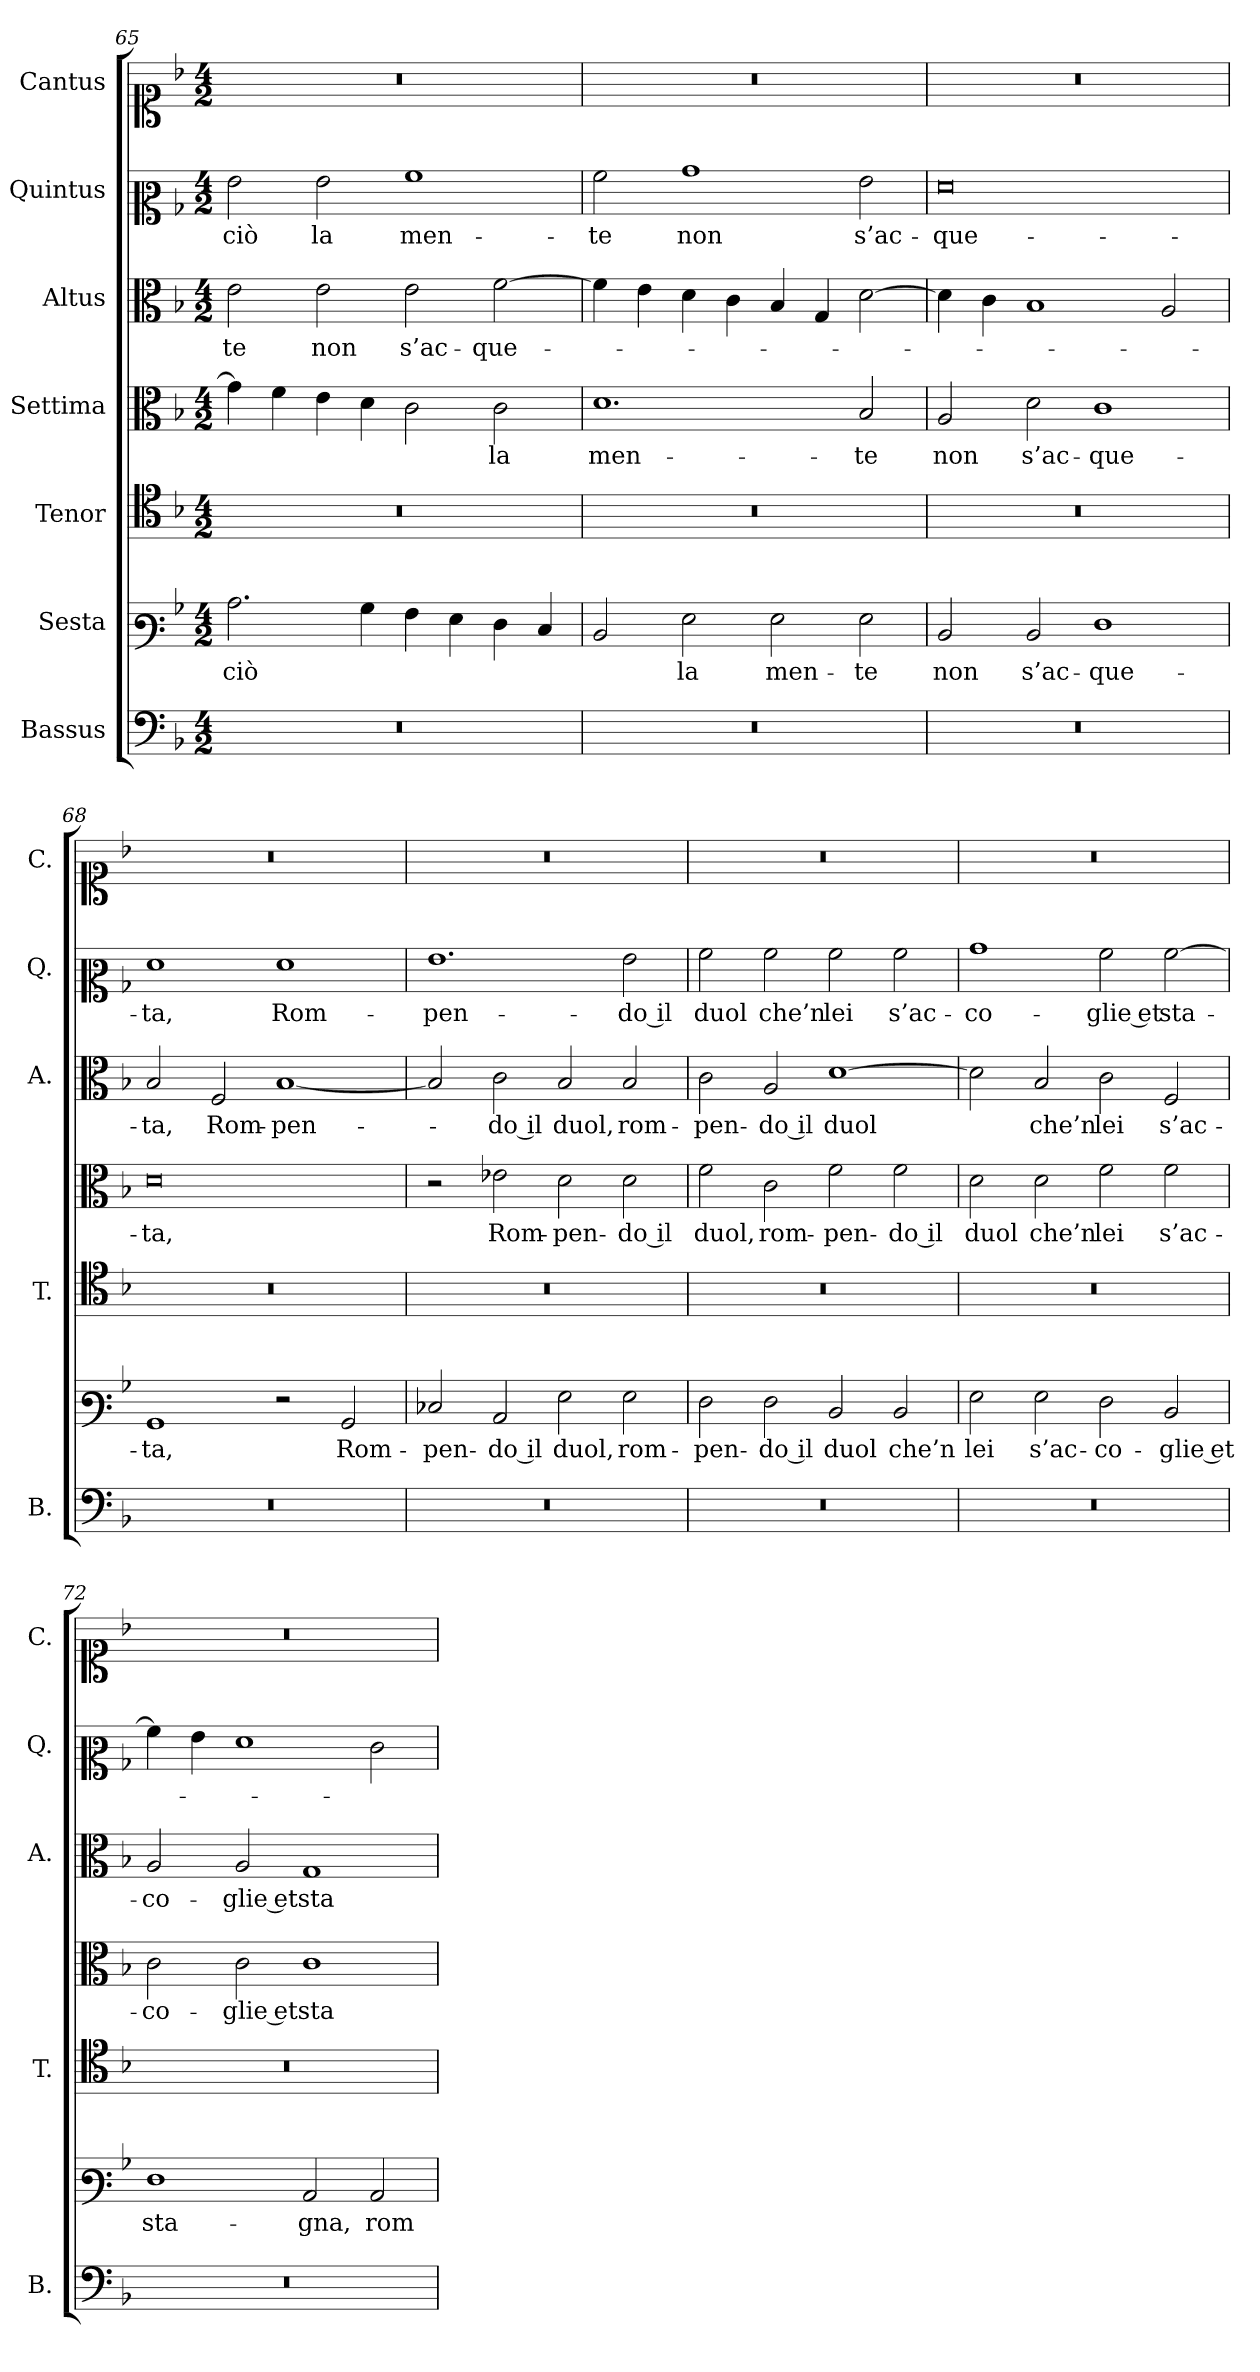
**kern	**kern	**text	**kern	**kern	**text	**kern	**text	**kern	**text	**kern
*part7	*part6	*part6	*part5	*part4	*part4	*part3	*part3	*part2	*part2	*part1
*staff7	*staff6	*staff6	*staff5	*staff4	*staff4	*staff3	*staff3	*staff2	*staff2	*staff1
*I"Bassus	*I"Sesta	*	*I"Tenor	*I"Settima	*	*I"Altus	*	*I"Quintus	*	*I"Cantus
*I'B.	*	*	*I'T.	*	*	*I'A.	*	*I'Q.	*	*I'C.
*clefF4	*clefF3	*	*clefC4	*clefC3	*	*clefC3	*	*clefC2	*	*clefC1
*k[b-]	*k[b-]	*	*k[b-]	*k[b-]	*	*k[b-]	*	*k[b-]	*	*k[b-]
*M4/2	*M4/2	*	*M4/2	*M4/2	*	*M4/2	*	*M4/2	*	*M4/2
=65	=65	=65	=65	=65	=65	=65	=65	=65	=65	=65
!	!	!LO:LY:b	!	!	!	!	!LO:LY:b	!	!LO:LY:b	!
0r	2.c\	ciò	0r	4g\]	.	2e\	-te	2g\	ciò	0r
.	.	.	.	4f\	.	.	.	.	.	.
!	!	!	!	!	!	!	!LO:LY:b	!	!LO:LY:b	!
.	.	.	.	4e\	.	2e\	non	2g\	la	.
.	4B-\	.	.	4d\	.	.	.	.	.	.
!	!	!	!	!	!	!	!LO:LY:b	!	!LO:LY:b	!
.	4A\	.	.	2c\	.	2e\	s’ac-	1a	men-	.
.	4G\	.	.	.	.	.	.	.	.	.
!	!	!	!	!	!LO:LY:b	!	!LO:LY:b	!	!	!
.	4F\	.	.	2c\	la	[2f\	-que-	.	.	.
.	4E/	.	.	.	.	.	.	.	.	.
=66	=66	=66	=66	=66	=66	=66	=66	=66	=66	=66
!	!	!	!	!	!LO:LY:b	!	!	!	!LO:LY:b	!
0r	2D/	.	0r	1.d	men-	4f\]	.	2a\	-te	0r
.	.	.	.	.	.	4e\	.	.	.	.
!	!	!LO:LY:b	!	!	!	!	!	!	!LO:LY:b	!
.	2G\	la	.	.	.	4d\	.	1b-	non	.
.	.	.	.	.	.	4c\	.	.	.	.
!	!	!LO:LY:b	!	!	!	!	!	!	!	!
.	2G\	men-	.	.	.	4B-/	.	.	.	.
.	.	.	.	.	.	4G/	.	.	.	.
!	!	!LO:LY:b	!	!	!LO:LY:b	!	!	!	!LO:LY:b	!
.	2G\	-te	.	2B-/	-te	[2d\	.	2g\	s’ac-	.
=67	=67	=67	=67	=67	=67	=67	=67	=67	=67	=67
!	!	!LO:LY:b	!	!	!LO:LY:b	!	!	!	!LO:LY:b	!
0r	2D/	non	0r	2A/	non	4d\]	.	0f	-que-	0r
.	.	.	.	.	.	4c\	.	.	.	.
!	!	!LO:LY:b	!	!	!LO:LY:b	!	!	!	!	!
.	2D/	s’ac-	.	2d\	s’ac-	1B-	.	.	.	.
!	!	!LO:LY:b	!	!	!LO:LY:b	!	!	!	!	!
.	1F	-que-	.	1c	-que-	.	.	.	.	.
.	.	.	.	.	.	2A/	.	.	.	.
=68	=68	=68	=68	=68	=68	=68	=68	=68	=68	=68
!	!	!LO:LY:b	!	!	!LO:LY:b	!	!LO:LY:b	!	!LO:LY:b	!
0r	1BB-	-ta,	0r	0d	-ta,	2B-/	-ta,	1f	-ta,	0r
!	!	!	!	!	!	!	!LO:LY:b	!	!	!
.	.	.	.	.	.	2F/	Rom-	.	.	.
!	!	!	!	!	!	!	!LO:LY:b	!	!LO:LY:b	!
.	2r	.	.	.	.	[1B-	pen-	1f	Rom-	.
!	!	!LO:LY:b	!	!	!	!	!	!	!	!
.	2BB-/	Rom-	.	.	.	.	.	.	.	.
!!LO:LB:g=z
=69	=69	=69	=69	=69	=69	=69	=69	=69	=69	=69
!	!	!LO:LY:b	!	!	!	!	!	!	!LO:LY:b	!
0r	2E-X/	-pen-	0r	2r	.	2B-/]	.	1.g	-pen-	0r
!	!	!LO:LY:b	!	!	!LO:LY:b	!	!LO:LY:b	!	!	!
.	2C/	-do il	.	2e-X\	Rom-	2c\	-do il	.	.	.
!	!	!LO:LY:b	!	!	!LO:LY:b	!	!LO:LY:b	!	!	!
.	2G\	duol,	.	2d\	-pen-	2B-/	duol,	.	.	.
!	!	!LO:LY:b	!	!	!LO:LY:b	!	!LO:LY:b	!	!LO:LY:b	!
.	2G\	rom-	.	2d\	-do il	2B-/	rom-	2g\	-do il	.
!!LO:PB:g=z
=70	=70	=70	=70	=70	=70	=70	=70	=70	=70	=70
!	!	!LO:LY:b	!	!	!LO:LY:b	!	!LO:LY:b	!	!LO:LY:b	!
0r	2F\	-pen-	0r	2f\	duol,	2c\	-pen-	2a\	duol	0r
!	!	!LO:LY:b	!	!	!LO:LY:b	!	!LO:LY:b	!	!LO:LY:b	!
.	2F\	-do il	.	2c\	rom-	2A/	-do il	2a\	che’n	.
!	!	!LO:LY:b	!	!	!LO:LY:b	!	!LO:LY:b	!	!LO:LY:b	!
.	2D/	duol	.	2f\	-pen-	[1d	duol	2a\	lei	.
!	!	!LO:LY:b	!	!	!LO:LY:b	!	!	!	!LO:LY:b	!
.	2D/	che’n	.	2f\	-do il	.	.	2a\	s’ac-	.
=71	=71	=71	=71	=71	=71	=71	=71	=71	=71	=71
!	!	!LO:LY:b	!	!	!LO:LY:b	!	!	!	!LO:LY:b	!
0r	2G\	lei	0r	2d\	duol	2d\]	.	1b-	-co-	0r
!	!	!LO:LY:b	!	!	!LO:LY:b	!	!LO:LY:b	!	!	!
.	2G\	s’ac-	.	2d\	che’n	2B-/	che’n	.	.	.
!	!	!LO:LY:b	!	!	!LO:LY:b	!	!LO:LY:b	!	!LO:LY:b	!
.	2F\	-co-	.	2f\	lei	2c\	lei	2a\	-glie et	.
!	!	!LO:LY:b	!	!	!LO:LY:b	!	!LO:LY:b	!	!LO:LY:b	!
.	2D/	-glie et	.	2f\	s’ac-	2F/	s’ac-	[2a\	sta-	.
=72	=72	=72	=72	=72	=72	=72	=72	=72	=72	=72
!	!	!LO:LY:b	!	!	!LO:LY:b	!	!LO:LY:b	!	!	!
0r	1F	sta-	0r	2c\	-co-	2A/	-co-	4a\]	.	0r
.	.	.	.	.	.	.	.	4g\	.	.
!	!	!	!	!	!LO:LY:b	!	!LO:LY:b	!	!	!
.	.	.	.	2c\	-glie et	2A/	-glie et	1f	.	.
!	!	!LO:LY:b	!	!	!LO:LY:b	!	!LO:LY:b	!	!	!
.	2C/	-gna,	.	1c	sta-	1G	sta-	.	.	.
!	!	!LO:LY:b	!	!	!	!	!	!	!	!
.	2C/	rom-	.	.	.	.	.	2e\	.	.
=	=	=	=	=	=	=	=	=	=	=
*-	*-	*-	*-	*-	*-	*-	*-	*-	*-	*-
